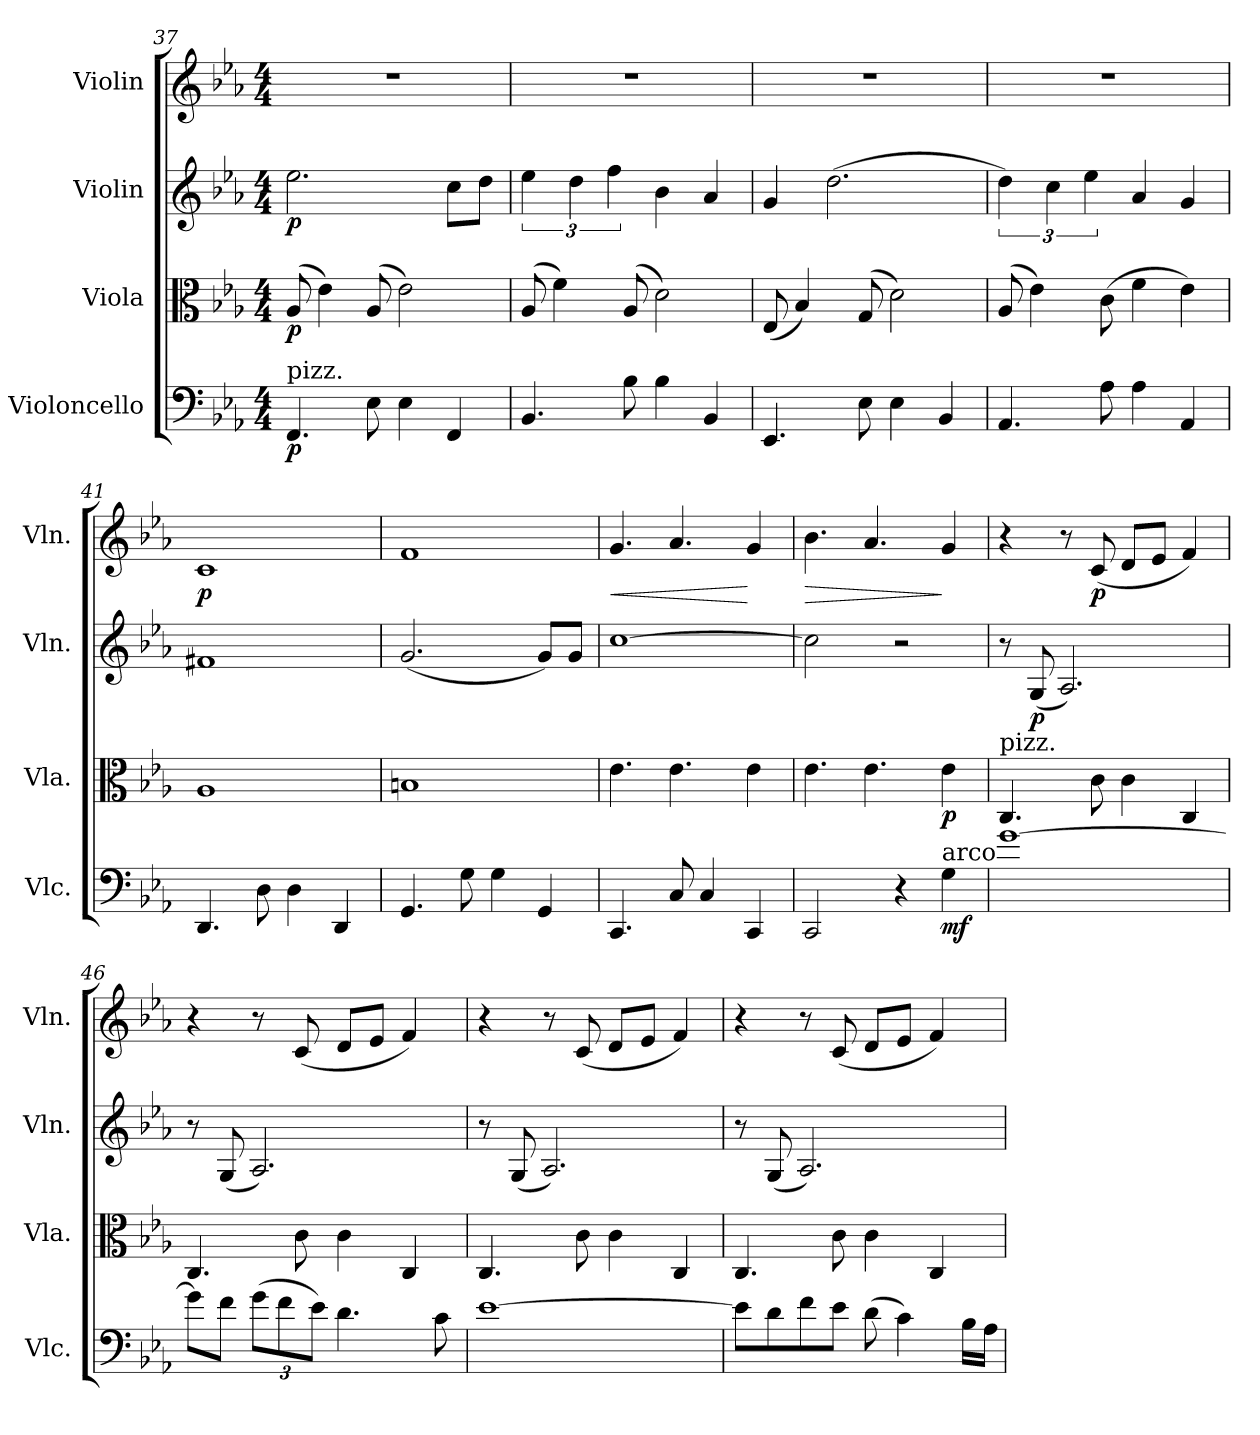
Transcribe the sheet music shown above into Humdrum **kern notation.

**kern	**dynam	**kern	**dynam	**kern	**dynam	**kern	**dynam
*part4	*part4	*part3	*part3	*part2	*part2	*part1	*part1
*staff4	*staff4	*staff3	*staff3	*staff2	*staff2	*staff1	*staff1
*I"Violoncello	*	*I"Viola	*	*I"Violin	*	*I"Violin	*
*I'Vlc.	*	*I'Vla.	*	*I'Vln.	*	*I'Vln.	*
*clefF4	*	*clefC3	*	*clefG2	*	*clefG2	*
*k[b-e-a-]	*	*k[b-e-a-]	*	*k[b-e-a-]	*	*k[b-e-a-]	*
*M4/4	*	*M4/4	*	*M4/4	*	*M4/4	*
=37	=37	=37	=37	=37	=37	=37	=37
!LO:TX:a:t=pizz.	!	!	!	!	!	!	!
!	!LO:DY:b	!	!LO:DY:b	!	!LO:DY:b	!	!
4.FF/	p	(8A-/	p	2.ee-\	p	1r	.
.	.	4e-\)	.	.	.	.	.
8E-\	.	(8A-/	.	.	.	.	.
4E-\	.	2e-\)	.	.	.	.	.
4FF/	.	.	.	8cc\L	.	.	.
.	.	.	.	8dd\J	.	.	.
=38	=38	=38	=38	=38	=38	=38	=38
4.BB-/	.	(8A-/	.	6ee-\	.	1r	.
.	.	4f\)	.	.	.	.	.
.	.	.	.	6dd\	.	.	.
.	.	.	.	6ff\	.	.	.
8B-\	.	(8A-/	.	.	.	.	.
4B-\	.	2d\)	.	4b-\	.	.	.
4BB-/	.	.	.	4a-/	.	.	.
!!LO:LB:g=z
=39	=39	=39	=39	=39	=39	=39	=39
4.EE-/	.	(8E-/	.	4g/	.	1r	.
.	.	4B-/)	.	.	.	.	.
.	.	.	.	(2.dd\	.	.	.
8E-\	.	(8G/	.	.	.	.	.
4E-\	.	2d\)	.	.	.	.	.
4BB-/	.	.	.	.	.	.	.
=40	=40	=40	=40	=40	=40	=40	=40
4.AA-/	.	(8A-/	.	6dd\)	.	1r	.
.	.	4e-\)	.	.	.	.	.
.	.	.	.	6cc\	.	.	.
.	.	.	.	6ee-\	.	.	.
8A-\	.	(8c\	.	.	.	.	.
4A-\	.	4f\	.	4a-/	.	.	.
4AA-/	.	4e-\)	.	4g/	.	.	.
=41	=41	=41	=41	=41	=41	=41	=41
!	!	!	!	!	!	!	!LO:DY:b
4.DD/	.	1A-	.	1f#X	.	1c	p
8D\	.	.	.	.	.	.	.
4D\	.	.	.	.	.	.	.
4DD/	.	.	.	.	.	.	.
=42	=42	=42	=42	=42	=42	=42	=42
4.GG/	.	1Bn	.	(2.g/	.	1f	.
8G\	.	.	.	.	.	.	.
4G\	.	.	.	.	.	.	.
4GG/	.	.	.	8g/L)	.	.	.
.	.	.	.	8g/J	.	.	.
=43	=43	=43	=43	=43	=43	=43	=43
!	!	!	!	!	!	!	!LO:HP:b
4.CC/	.	4.e-\	.	[1cc	.	4.g/	<
8C/	.	4.e-\	.	.	.	4.a-/	.
4C/	.	.	.	.	.	.	.
4CC/	.	4e-\	.	.	.	4g/	[
=44	=44	=44	=44	=44	=44	=44	=44
!	!	!	!	!	!	!	!LO:HP:b
2CC/	.	4.e-\	.	2cc\]	.	4.b-\	>
.	.	4.e-\	.	.	.	4.a-/	.
4r	.	.	.	2r	.	.	.
!LO:TX:a:t=arco	!	!	!	!	!	!	!
!	!LO:DY:b	!	!LO:DY:b	!	!	!	!
4G\	mf	4e-\	p	.	.	4g/	]
=45	=45	=45	=45	=45	=45	=45	=45
!	!	!LO:TX:a:t=pizz.	!	!	!	!	!
[1g	.	4.C/	.	8r	.	4r	.
!	!	!	!	!	!LO:DY:b	!	!
.	.	.	.	(8G/	p	.	.
.	.	.	.	2.A-/)	.	8r	.
!	!	!	!	!	!	!	!LO:DY:b
.	.	8c\	.	.	.	(8c/	p
.	.	4c\	.	.	.	8d/L	.
.	.	.	.	.	.	8e-/J	.
.	.	4C/	.	.	.	4f/)	.
=46	=46	=46	=46	=46	=46	=46	=46
8g\L]	.	4.C/	.	8r	.	4r	.
8f\J	.	.	.	(8G/	.	.	.
*Xbrackettup	*	*	*	*	*	*	*
(12g\L	.	.	.	2.A-/)	.	8r	.
12f\	.	.	.	.	.	.	.
.	.	8c\	.	.	.	(8c/	.
12e-\J)	.	.	.	.	.	.	.
4.d\	.	4c\	.	.	.	8d/L	.
.	.	.	.	.	.	8e-/J	.
.	.	4C/	.	.	.	4f/)	.
8c\	.	.	.	.	.	.	.
!!LO:LB:g=z
=47	=47	=47	=47	=47	=47	=47	=47
[1e-	.	4.C/	.	8r	.	4r	.
.	.	.	.	(8G/	.	.	.
.	.	.	.	2.A-/)	.	8r	.
.	.	8c\	.	.	.	(8c/	.
.	.	4c\	.	.	.	8d/L	.
.	.	.	.	.	.	8e-/J	.
.	.	4C/	.	.	.	4f/)	.
=48	=48	=48	=48	=48	=48	=48	=48
8e-\L]	.	4.C/	.	8r	.	4r	.
8d\	.	.	.	(8G/	.	.	.
8f\	.	.	.	2.A-/)	.	8r	.
8e-\J	.	8c\	.	.	.	(8c/	.
(8d\	.	4c\	.	.	.	8d/L	.
4c\)	.	.	.	.	.	8e-/J	.
.	.	4C/	.	.	.	4f/)	.
16B-\LL	.	.	.	.	.	.	.
16A-\JJ	.	.	.	.	.	.	.
=	=	=	=	=	=	=	=
*-	*-	*-	*-	*-	*-	*-	*-
